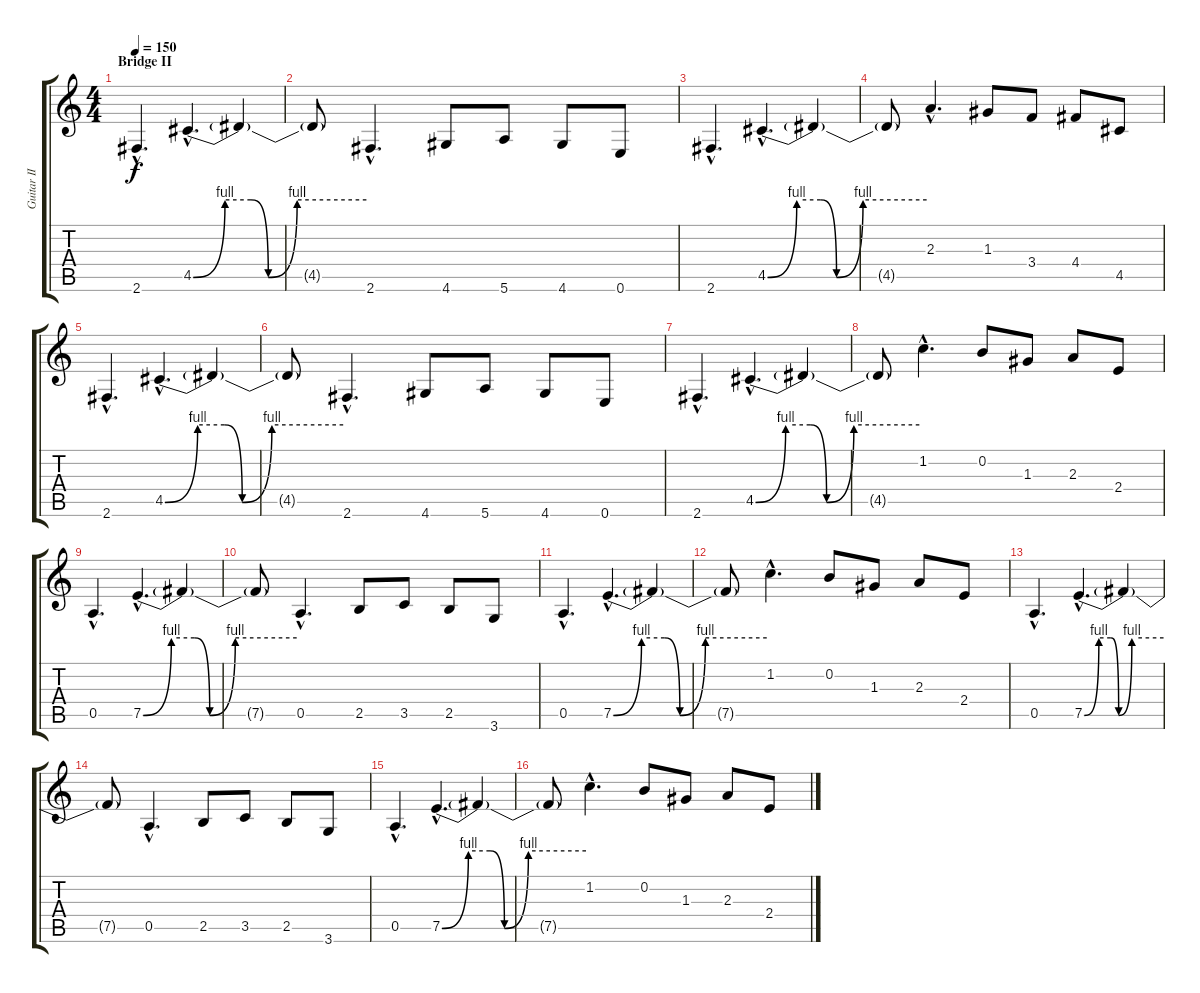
\track ("Guitar II" "Guitar II") {instrument overdrivenguitar}
\staff {score tabs}
\tuning (E4 B3 G3 D3 A2 E2) {hide}
\ts (4 4)
\section ("" "Bridge II")
\tempo 150
\clef g2
\ks c
2.6{hac}.4{d dy f} 4.5{be (custom 0 0 11 4 20 4 26 0 36 4 60 4) hac}.4{d} 4.5{t}.4 |
4.5{t}.8 2.6{hac}.4{d} 4.6.8 5.6.8 4.6.8 0.6.8 |
2.6{hac}.4{d} 4.5{be (custom 0 0 11 4 20 4 26 0 36 4 60 4) hac}.4{d} 4.5{t}.4 |
4.5{t}.8 2.3{hac}.4{d} 1.3.8 3.4.8 4.4.8 4.5.8 |
2.6{hac}.4{d} 4.5{be (custom 0 0 11 4 20 4 26 0 36 4 60 4) hac}.4{d} 4.5{t}.4 |
4.5{t}.8 2.6{hac}.4{d} 4.6.8 5.6.8 4.6.8 0.6.8 |
2.6{hac}.4{d} 4.5{be (custom 0 0 11 4 20 4 26 0 36 4 60 4) hac}.4{d} 4.5{t}.4 |
4.5{t}.8 1.2{hac}.4{d} 0.2.8 1.3.8 2.3.8 2.4.8 |
0.5{hac}.4{d} 7.5{be (custom 0 0 11 4 20 4 26 0 36 4 60 4) hac}.4{d} 7.5{t}.4 |
7.5{t}.8 0.5{hac}.4{d} 2.5.8 3.5.8 2.5.8 3.6.8 |
0.5{hac}.4{d} 7.5{be (custom 0 0 11 4 20 4 26 0 36 4 60 4) hac}.4{d} 7.5{t}.4 |
7.5{t}.8 1.2{hac}.4{d} 0.2.8 1.3.8 2.3.8 2.4.8 |
0.5{hac}.4{d} 7.5{be (custom 0 0 11 4 20 4 26 0 36 4 60 4) hac}.4{d} 7.5{t}.4 |
7.5{t}.8 0.5{hac}.4{d} 2.5.8 3.5.8 2.5.8 3.6.8 |
0.5{hac}.4{d} 7.5{be (custom 0 0 11 4 20 4 26 0 36 4 60 4) hac}.4{d} 7.5{t}.4 |
7.5{t}.8 1.2{hac}.4{d} 0.2.8 1.3.8 2.3.8 2.4.8
